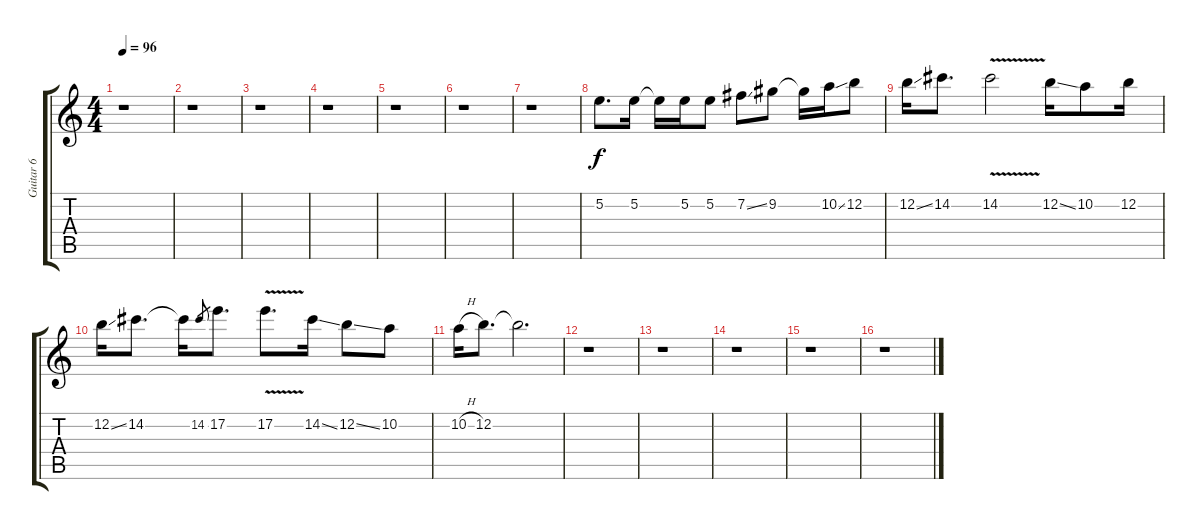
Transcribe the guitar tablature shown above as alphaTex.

\track ("Guitar 6" "Guitar 6") {instrument overdrivenguitar}
\staff {score tabs}
\tuning (E4 B3 G3 D3 A2 E2) {hide}
\ts (4 4)
\tempo 96
\clef g2
\ks c
r.1{dy f} |
r.1 |
r.1 |
r.1 |
r.1 |
r.1 |
r.1 |
5.2.8{d} 5.2.16 5.2{t}.16 5.2.16 5.2.8 7.2{ss}.8 9.2.8 9.2{t}.16 10.2{ss}.16 12.2.8 |
12.2{ss}.16 14.2.8{d} 14.2{v}.2 12.2{ss}.16 10.2.8 12.2.16 |
12.2{ss}.16 14.2.8{d} 14.2{t}.16 14.2.8{gr} 17.2.8{d} 17.2{v}.8{d} 14.2{ss}.16 12.2{ss}.8 10.2.8 |
10.2{h}.16 12.2.8{d} 12.2{t}.2{d} |
r.1 |
r.1 |
r.1 |
r.1 |
r.1
